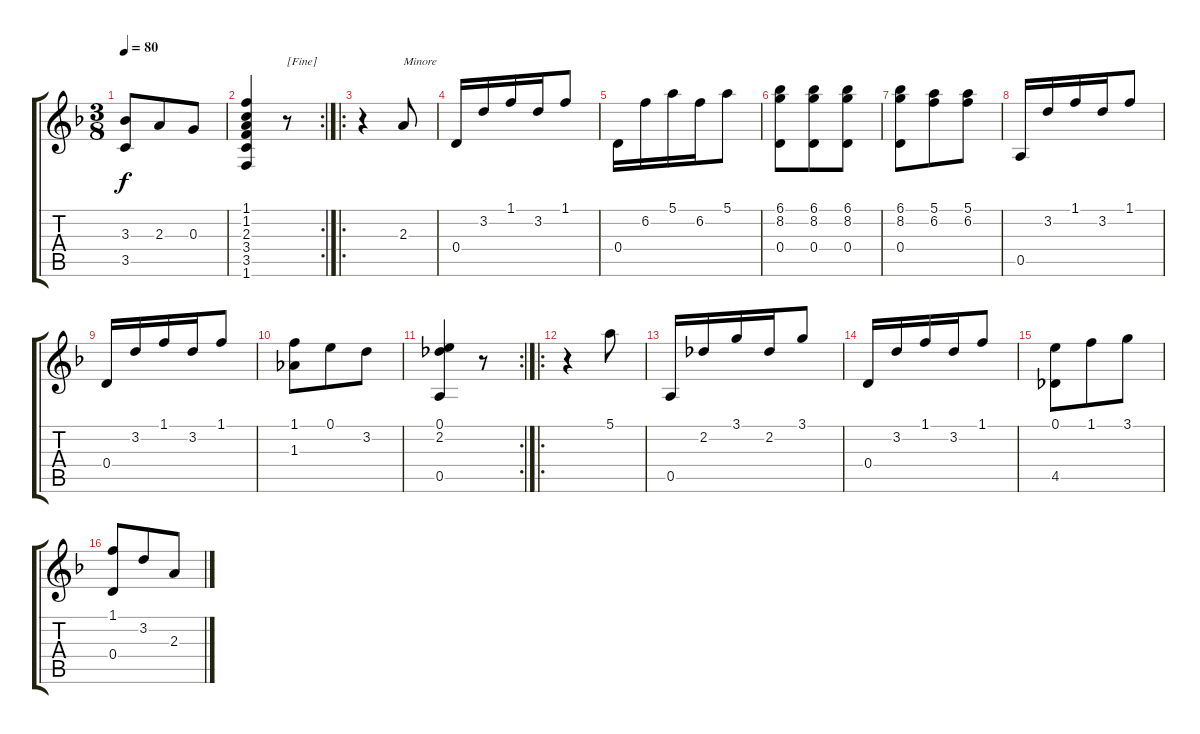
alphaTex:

\track "" {instrument acousticguitarnylon}
\staff {score tabs}
\tuning (E4 B3 G3 D3 A2 E2) {hide}
\ts (3 8)
\tempo 80
\clef g2
\ks f
(3.3 3.5).8{dy f} 2.3.8 0.3.8 |
\rc 2
(1.1 1.2 2.3 3.4 3.5 1.6).4 r.8{txt "[Fine]"} |
\ro
r.4 2.3.8{txt "Minore"} |
0.4.16 3.2.16 1.1.16 3.2.16 1.1.8 |
0.4.16 6.2.16 5.1.16 6.2.16 5.1.8 |
(6.1 8.2 0.4).8 (6.1 8.2 0.4).8 (6.1 8.2 0.4).8 |
(6.1 8.2 0.4).8 (5.1 6.2).8 (5.1 6.2).8 |
0.5.16 3.2.16 1.1.16 3.2.16 1.1.8 |
0.4.16 3.2.16 1.1.16 3.2.16 1.1.8 |
(1.1 1.3).8 0.1.8 3.2.8 |
\rc 2
(0.1 2.2 0.5).4 r.8 |
\ro
r.4 5.1.8 |
0.5.16 2.2.16 3.1.16 2.2.16 3.1.8 |
0.4.16 3.2.16 1.1.16 3.2.16 1.1.8 |
(0.1 4.5).8 1.1.8 3.1.8 |
(1.1 0.4).8 3.2.8 2.3.8
